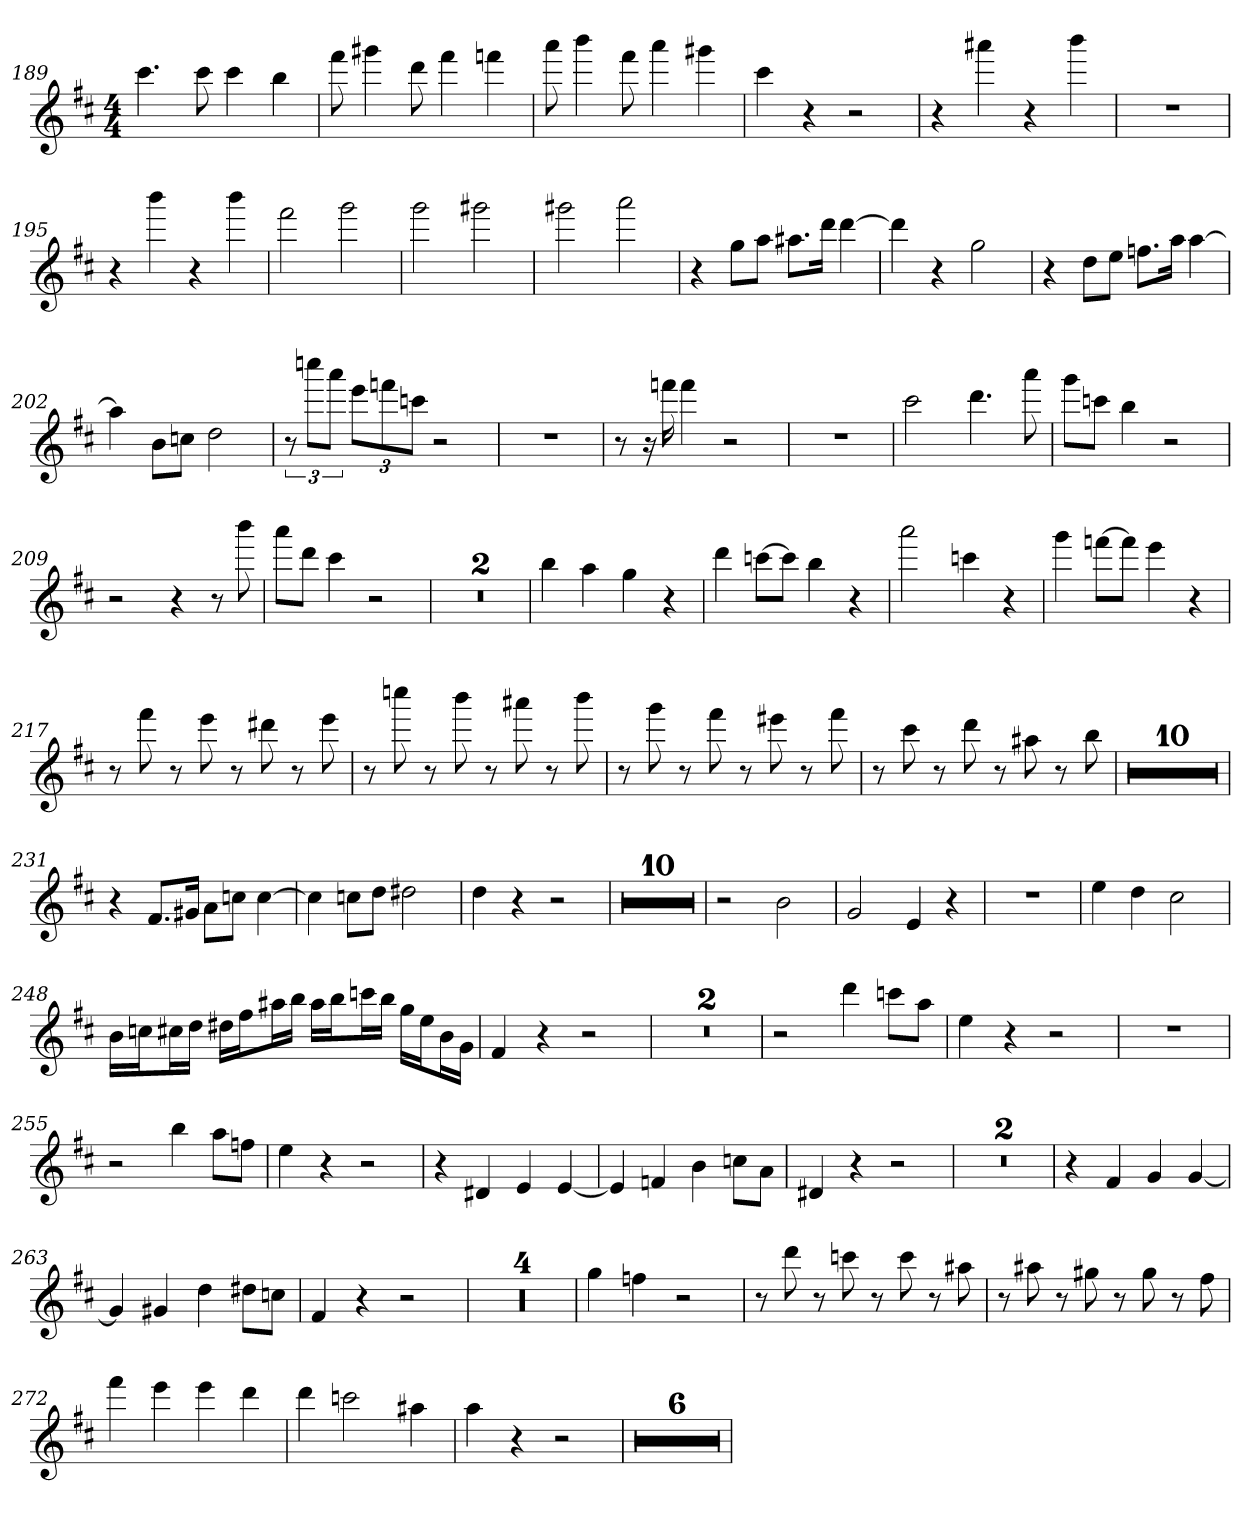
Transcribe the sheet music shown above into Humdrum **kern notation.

**kern
*part1
*staff1
*clefG2
*k[f#c#]
*D:
*M4/4
=189
4.ccc#
8ccc#
4ccc#
4bb
=190
8fff#
4ggg#X
8ddd
4fff#
4fffn
=191
8aaa
4bbb
8fff#
4aaa
4ggg#X
=192
4ccc#
4r
2r
=193
4r
4aaa#X
4r
4bbb
=194
1r
=195
4r
4bbb
4r
4bbb
=196
2fff#
2ggg
=197
2ggg
2ggg#X
=198
2ggg#X
2aaa
=199
4r
8gg\L
8aa\J
8.aa#X\L
16ddd\Jk
[4ddd
=200
4ddd]
4r
2gg
=201
4r
8dd\L
8ee\J
8.ffn\L
16aa\Jk
[4aa
=202
4aa]
8b\L
8ccn\J
2dd
=203
12r
12ccccn\L
12aaa\J
12eee\L
12fffn\
12cccn\J
2r
=204
1r
=205
8r
16r
16fffn
4fff
2r
=206
1r
=207
2ccc#
4.ddd
8aaa
=208
8ggg\L
8cccn\J
4bb
2r
=209
2r
4r
8r
8bbb
=210
8aaa\L
8ddd\J
4ccc#
2r
=211
1r
=212
1r
=213
4bb
4aa
4gg
4r
=214
4ddd
[8cccn\L
8ccc\J]
4bb
4r
=215
2aaa
4cccn
4r
=216
4ggg
[8fffn\L
8fff\J]
4eee
4r
=217
8r
8fff#
8r
8eee
8r
8ddd#X
8r
8eee
=218
8r
8ccccn
8r
8bbb
8r
8aaa#X
8r
8bbb
=219
8r
8ggg
8r
8fff#
8r
8eee#X
8r
8fff#
=220
8r
8ccc#
8r
8ddd
8r
8aa#X
8r
8bb
=221
1r
=222
1r
=223
1r
=224
1r
=225
1r
=226
1r
=227
1r
=228
1r
=229
1r
=230
1r
=231
4r
8.f#/L
16g#X/Jk
8a\L
8ccn\J
[4cc
=232
4cc]
8ccn\L
8dd\J
2dd#X
=233
4dd
4r
2r
=234
1r
=235
1r
=236
1r
=237
1r
=238
1r
=239
1r
=240
1r
=241
1r
=242
1r
=243
1r
=244
2r
2b
=245
2g
4e
4r
=246
1r
=247
4ee
4dd
2cc#
=248
16b\LL
16ccn\J
16cc#X\L
16dd\JJ
16dd#X\LL
16ff#\J
16aa#X\L
16bb\JJ
16aa#\LL
16bb\J
16cccn\L
16bb\JJ
16gg\LL
16ee\J
16b\L
16g\JJ
=249
4f#
4r
2r
=250
1r
=251
1r
=252
2r
4ddd
8cccn\L
8aa\J
=253
4ee
4r
2r
=254
1r
=255
2r
4bb
8aa\L
8ffn\J
=256
4ee
4r
2r
=257
4r
4d#X
4e
[4e
=258
4e]
4fn
4b
8ccn\L
8a\J
=259
4d#X
4r
2r
=260
1r
=261
1r
=262
4r
4f#
4g
[4g
=263
4g]
4g#X
4dd
8dd#X\L
8ccn\J
=264
4f#
4r
2r
=265
1r
=266
1r
=267
1r
=268
1r
=269
4gg
4ffn
2r
=270
8r
8ddd
8r
8cccn
8r
8ccc
8r
8aa#X
=271
8r
8aa#X
8r
8gg#X
8r
8gg#
8r
8ff#
=272
4fff#
4eee
4eee
4ddd
=273
4ddd
2cccn
4aa#X
=274
4aa
4r
2r
=275
1r
=276
1r
=277
1r
=278
1r
=279
1r
=280
1r
=
*-
